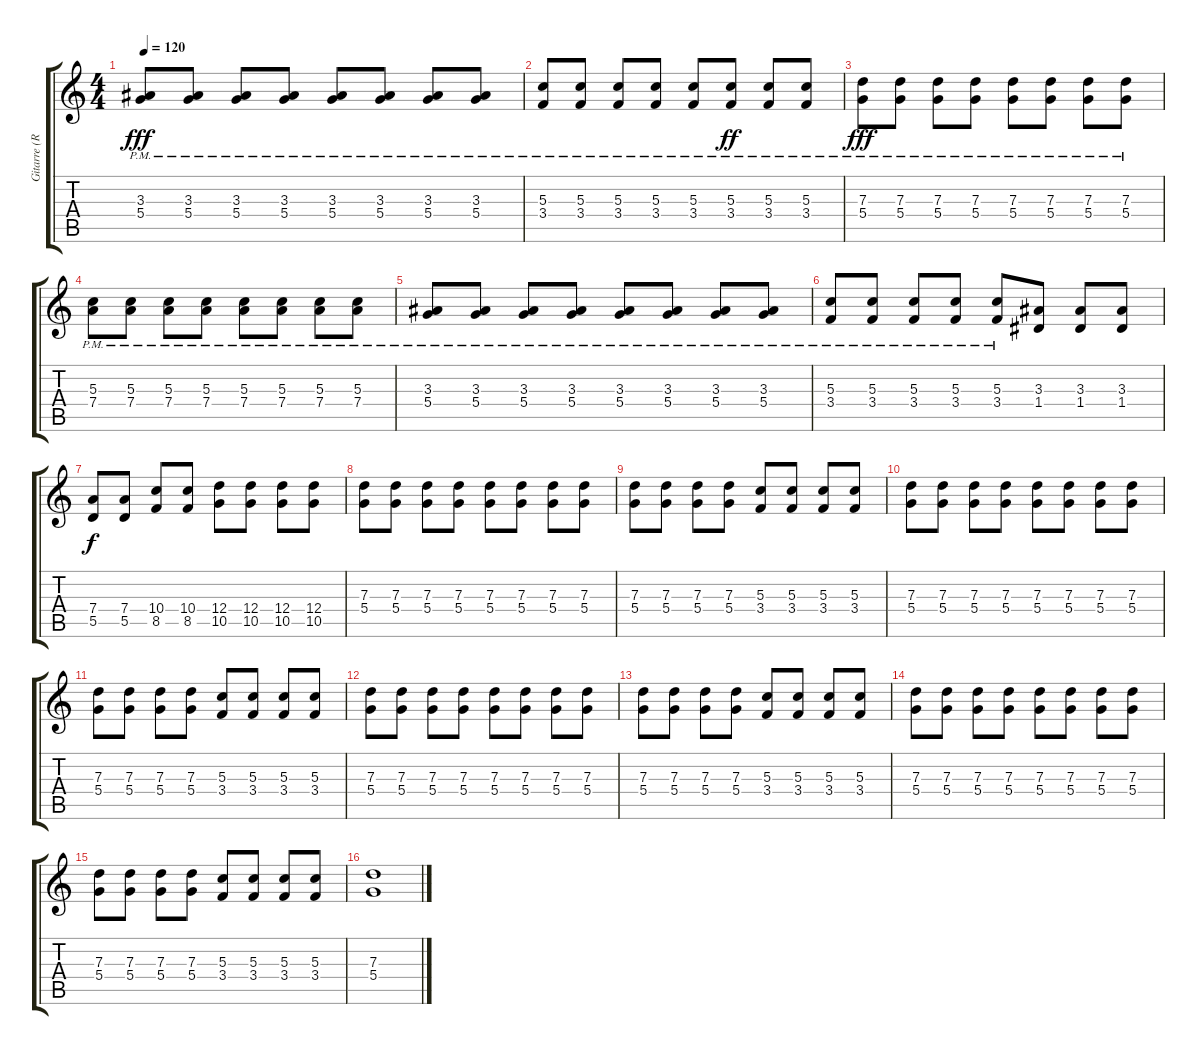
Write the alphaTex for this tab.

\track ("Gitarre (Rifs)" "Gitarre (R") {instrument distortionguitar}
\staff {score tabs}
\tuning (E4 B3 G3 D3 A2 E2) {hide}
\ts (4 4)
\tempo 120
\clef g2
\ks c
(3.3 5.4{pm}).8{dy fff} (3.3 5.4{pm}).8 (3.3 5.4{pm}).8 (3.3 5.4{pm}).8 (3.3 5.4{pm}).8 (3.3 5.4{pm}).8 (3.3 5.4{pm}).8 (3.3 5.4{pm}).8 |
(5.3 3.4{pm}).8 (5.3 3.4{pm}).8 (5.3 3.4{pm}).8 (5.3 3.4{pm}).8 (5.3 3.4{pm}).8 (5.3 3.4{pm}).8{dy ff} (5.3 3.4{pm}).8 (5.3 3.4{pm}).8 |
(7.3{pm} 5.4).8{dy fff} (7.3 5.4{pm}).8 (7.3 5.4{pm}).8 (7.3 5.4{pm}).8 (7.3 5.4{pm}).8 (7.3 5.4{pm}).8 (7.3 5.4{pm}).8 (7.3 5.4{pm}).8 |
(5.3 7.4{pm}).8 (5.3 7.4{pm}).8 (5.3 7.4{pm}).8 (5.3 7.4{pm}).8 (5.3 7.4{pm}).8 (5.3 7.4{pm}).8 (5.3 7.4{pm}).8 (5.3 7.4{pm}).8 |
(3.3 5.4{pm}).8 (3.3 5.4{pm}).8 (3.3 5.4{pm}).8 (3.3 5.4{pm}).8 (3.3 5.4{pm}).8 (3.3 5.4{pm}).8 (3.3 5.4{pm}).8 (3.3 5.4{pm}).8 |
(5.3 3.4{pm}).8 (5.3 3.4{pm}).8 (5.3 3.4{pm}).8 (5.3 3.4{pm}).8 (5.3 3.4{pm}).8 (3.3 1.4).8 (3.3 1.4).8 (3.3 1.4).8 |
(7.4 5.5).8{dy f} (7.4 5.5).8 (10.4 8.5).8 (10.4 8.5).8 (12.4 10.5).8 (12.4 10.5).8 (12.4 10.5).8 (12.4 10.5).8 |
(7.3 5.4).8 (7.3 5.4).8 (7.3 5.4).8 (7.3 5.4).8 (7.3 5.4).8 (7.3 5.4).8 (7.3 5.4).8 (7.3 5.4).8 |
(7.3 5.4).8 (7.3 5.4).8 (7.3 5.4).8 (7.3 5.4).8 (5.3 3.4).8 (5.3 3.4).8 (5.3 3.4).8 (5.3 3.4).8 |
(7.3 5.4).8 (7.3 5.4).8 (7.3 5.4).8 (7.3 5.4).8 (7.3 5.4).8 (7.3 5.4).8 (7.3 5.4).8 (7.3 5.4).8 |
(7.3 5.4).8 (7.3 5.4).8 (7.3 5.4).8 (7.3 5.4).8 (5.3 3.4).8 (5.3 3.4).8 (5.3 3.4).8 (5.3 3.4).8 |
(7.3 5.4).8 (7.3 5.4).8 (7.3 5.4).8 (7.3 5.4).8 (7.3 5.4).8 (7.3 5.4).8 (7.3 5.4).8 (7.3 5.4).8 |
(7.3 5.4).8 (7.3 5.4).8 (7.3 5.4).8 (7.3 5.4).8 (5.3 3.4).8 (5.3 3.4).8 (5.3 3.4).8 (5.3 3.4).8 |
(7.3 5.4).8 (7.3 5.4).8 (7.3 5.4).8 (7.3 5.4).8 (7.3 5.4).8 (7.3 5.4).8 (7.3 5.4).8 (7.3 5.4).8 |
(7.3 5.4).8 (7.3 5.4).8 (7.3 5.4).8 (7.3 5.4).8 (5.3 3.4).8 (5.3 3.4).8 (5.3 3.4).8 (5.3 3.4).8 |
(7.3 5.4).1
